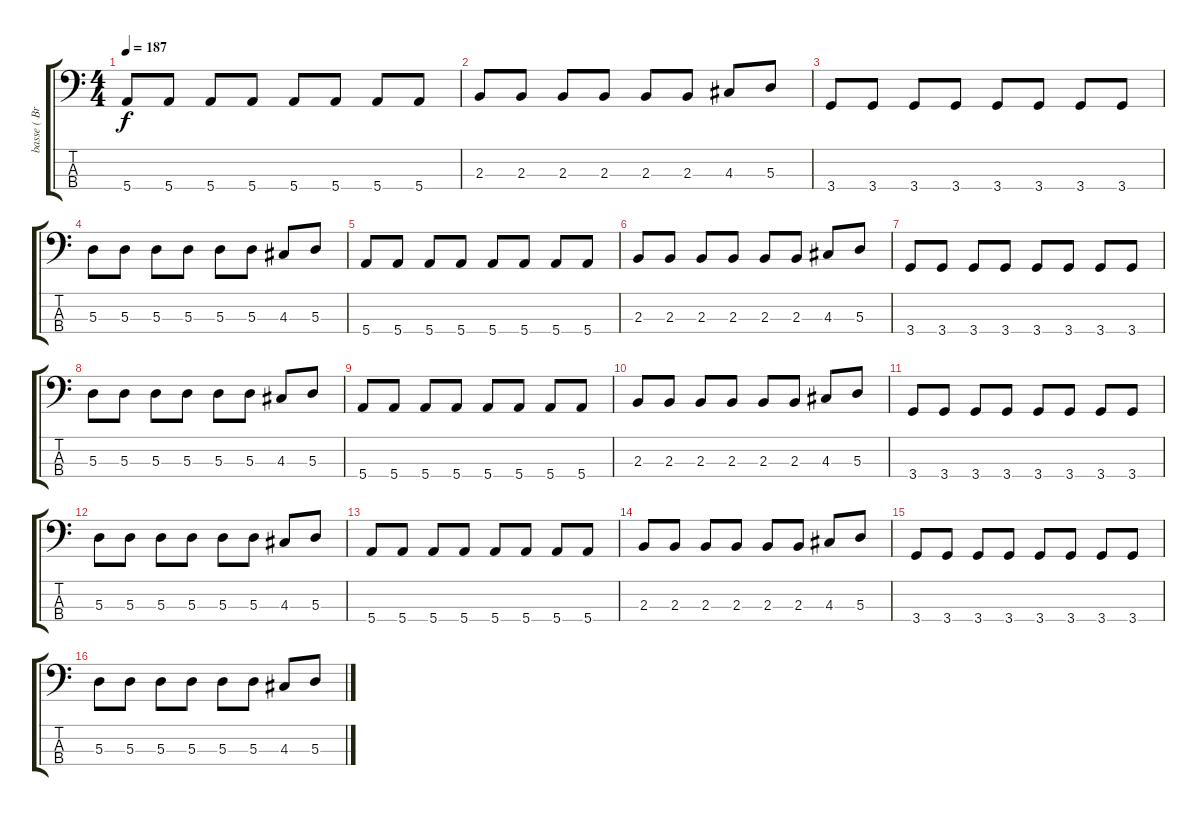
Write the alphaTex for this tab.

\track ("basse ( Brett ) " "basse ( Br") {instrument electricbasspick}
\staff {score tabs}
\tuning (G2 D2 A1 E1) {hide}
\ts (4 4)
\tempo 187
\clef f4
\ks c
5.4.8{dy f} 5.4.8 5.4.8 5.4.8 5.4.8 5.4.8 5.4.8 5.4.8 |
2.3.8 2.3.8 2.3.8 2.3.8 2.3.8 2.3.8 4.3.8 5.3.8 |
3.4.8 3.4.8 3.4.8 3.4.8 3.4.8 3.4.8 3.4.8 3.4.8 |
5.3.8 5.3.8 5.3.8 5.3.8 5.3.8 5.3.8 4.3.8 5.3.8 |
5.4.8 5.4.8 5.4.8 5.4.8 5.4.8 5.4.8 5.4.8 5.4.8 |
2.3.8 2.3.8 2.3.8 2.3.8 2.3.8 2.3.8 4.3.8 5.3.8 |
3.4.8 3.4.8 3.4.8 3.4.8 3.4.8 3.4.8 3.4.8 3.4.8 |
5.3.8 5.3.8 5.3.8 5.3.8 5.3.8 5.3.8 4.3.8 5.3.8 |
5.4.8 5.4.8 5.4.8 5.4.8 5.4.8 5.4.8 5.4.8 5.4.8 |
2.3.8 2.3.8 2.3.8 2.3.8 2.3.8 2.3.8 4.3.8 5.3.8 |
3.4.8 3.4.8 3.4.8 3.4.8 3.4.8 3.4.8 3.4.8 3.4.8 |
5.3.8 5.3.8 5.3.8 5.3.8 5.3.8 5.3.8 4.3.8 5.3.8 |
5.4.8 5.4.8 5.4.8 5.4.8 5.4.8 5.4.8 5.4.8 5.4.8 |
2.3.8 2.3.8 2.3.8 2.3.8 2.3.8 2.3.8 4.3.8 5.3.8 |
3.4.8 3.4.8 3.4.8 3.4.8 3.4.8 3.4.8 3.4.8 3.4.8 |
5.3.8 5.3.8 5.3.8 5.3.8 5.3.8 5.3.8 4.3.8 5.3.8
